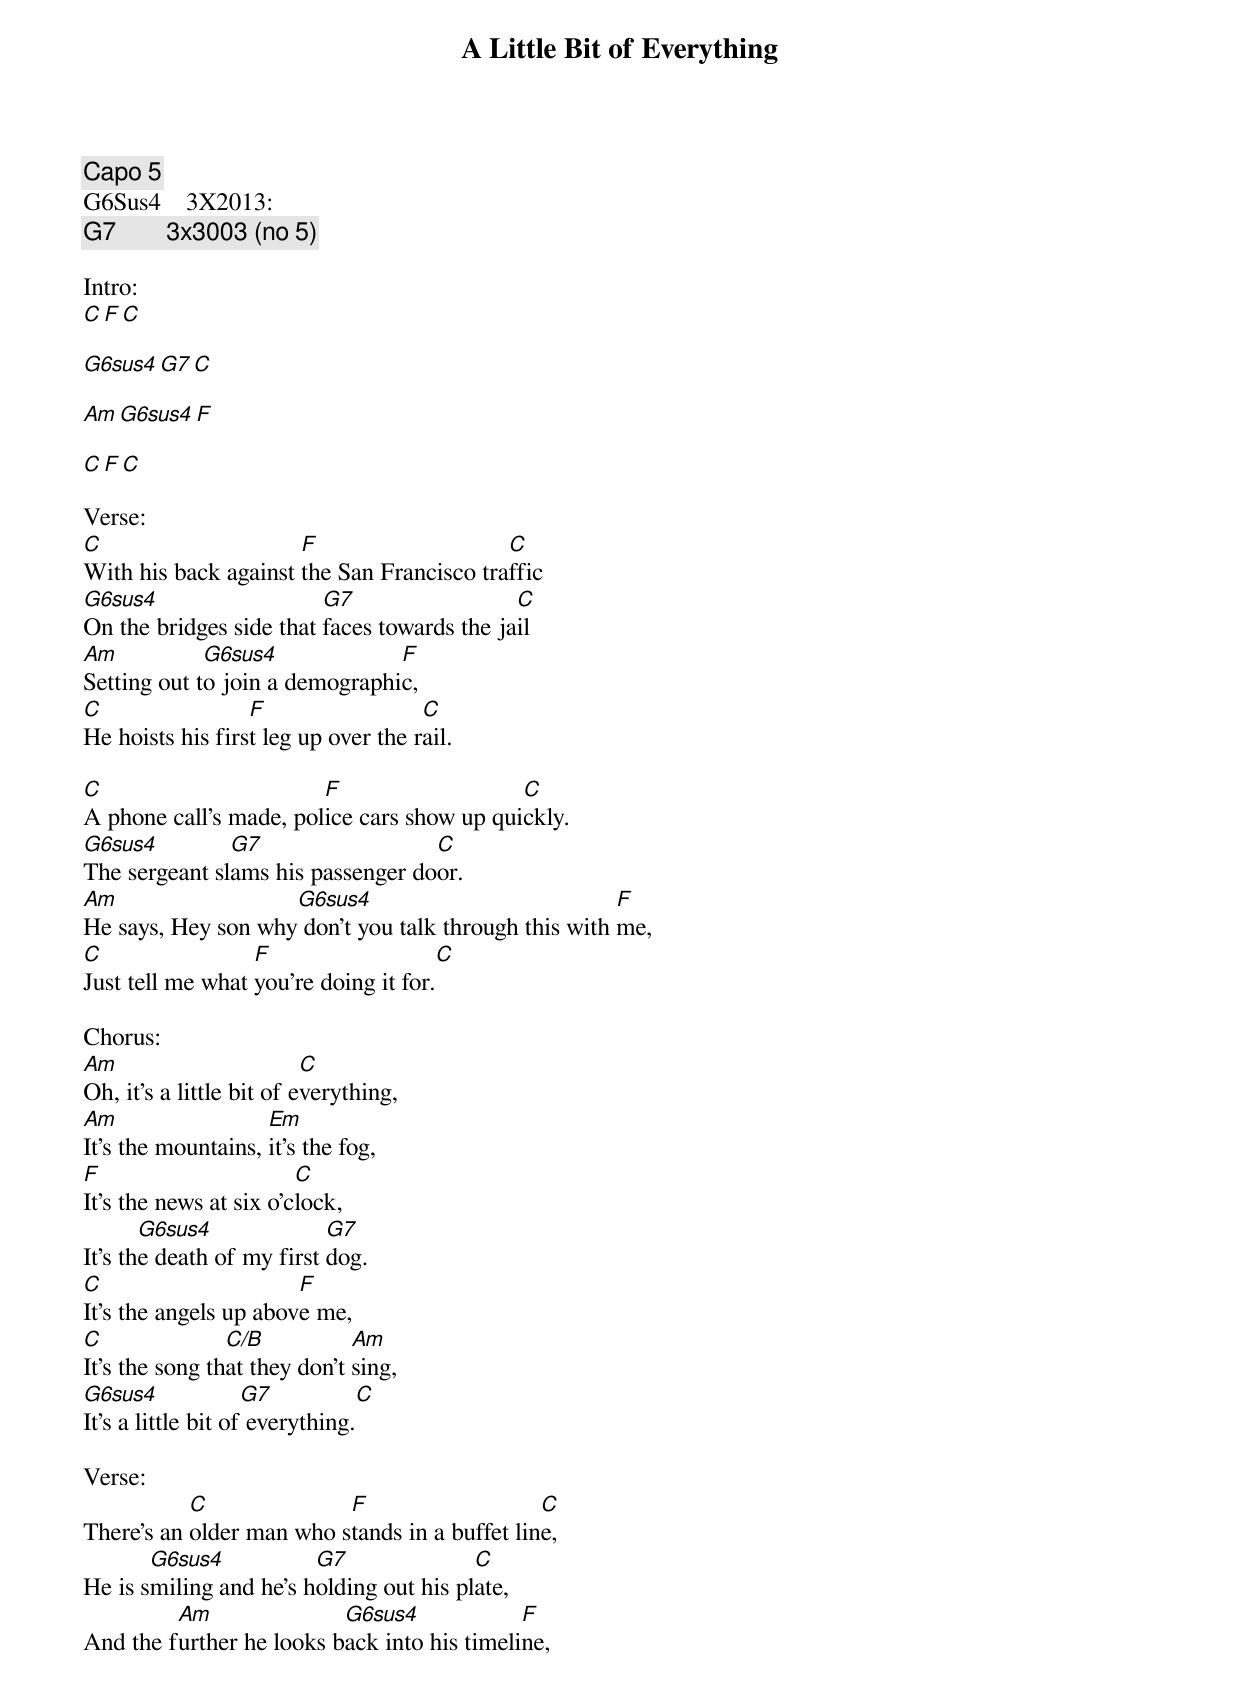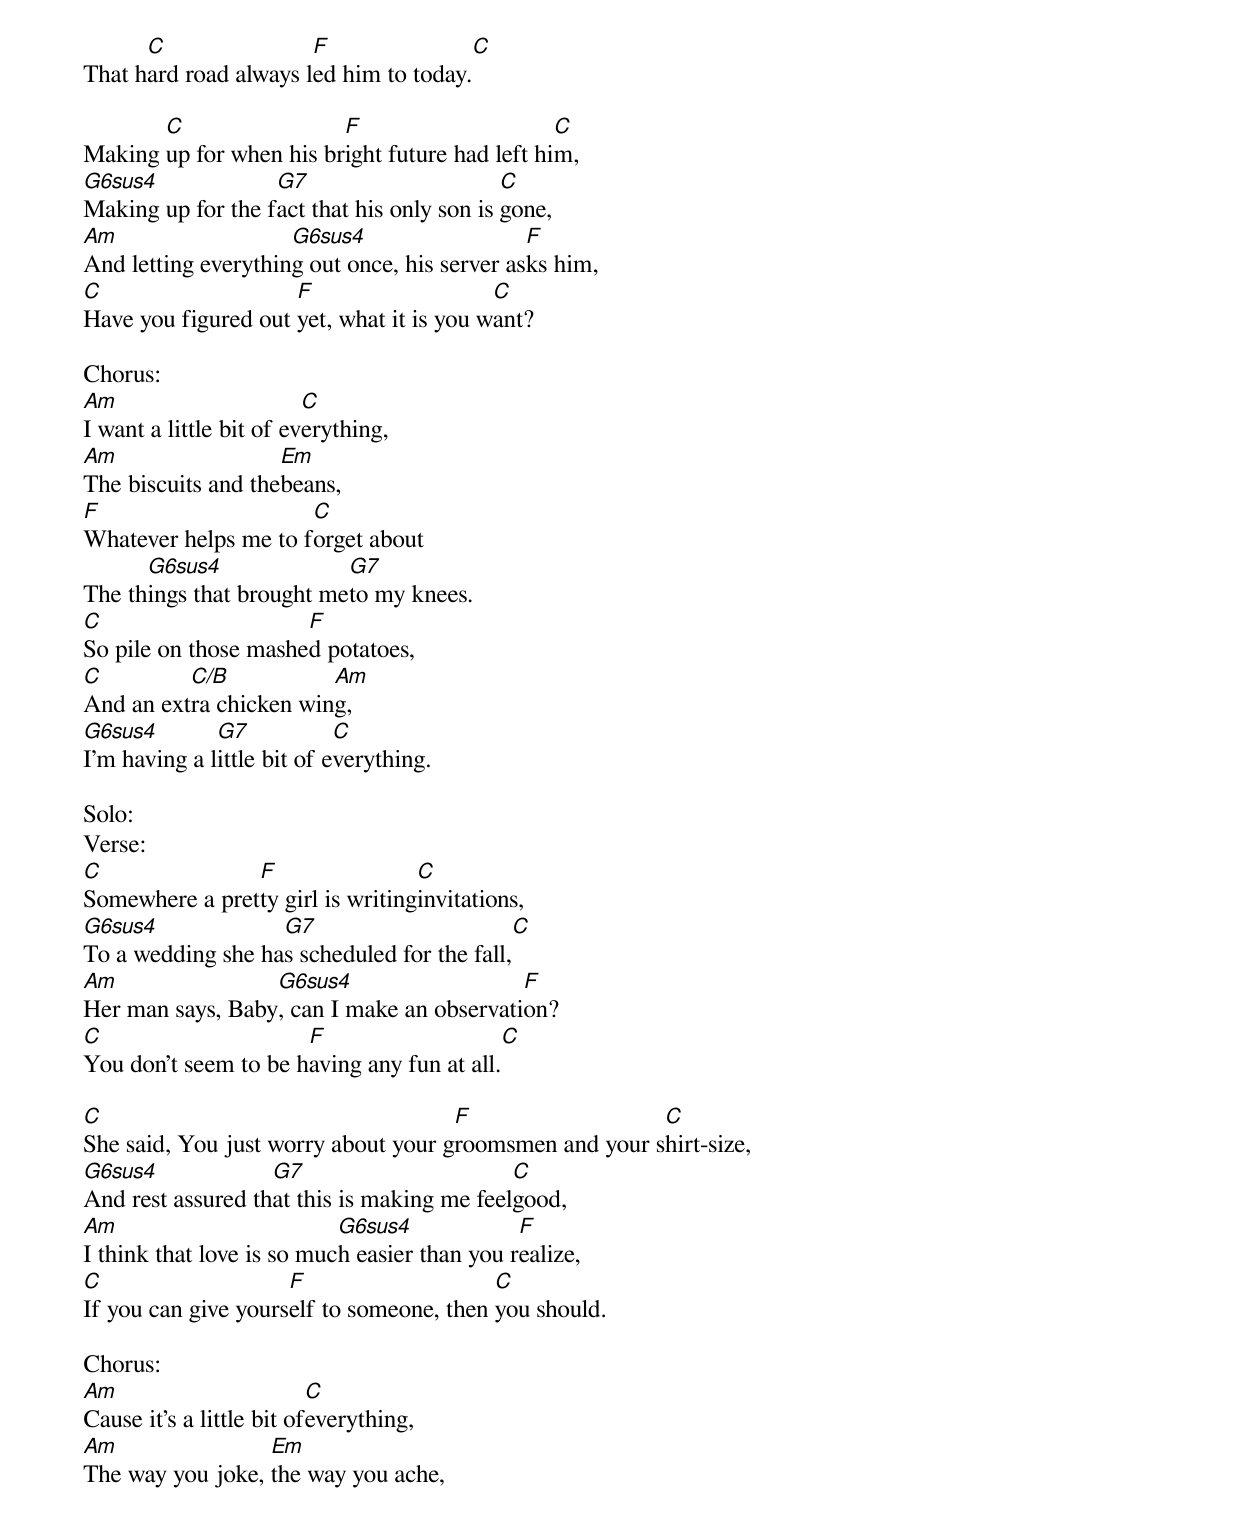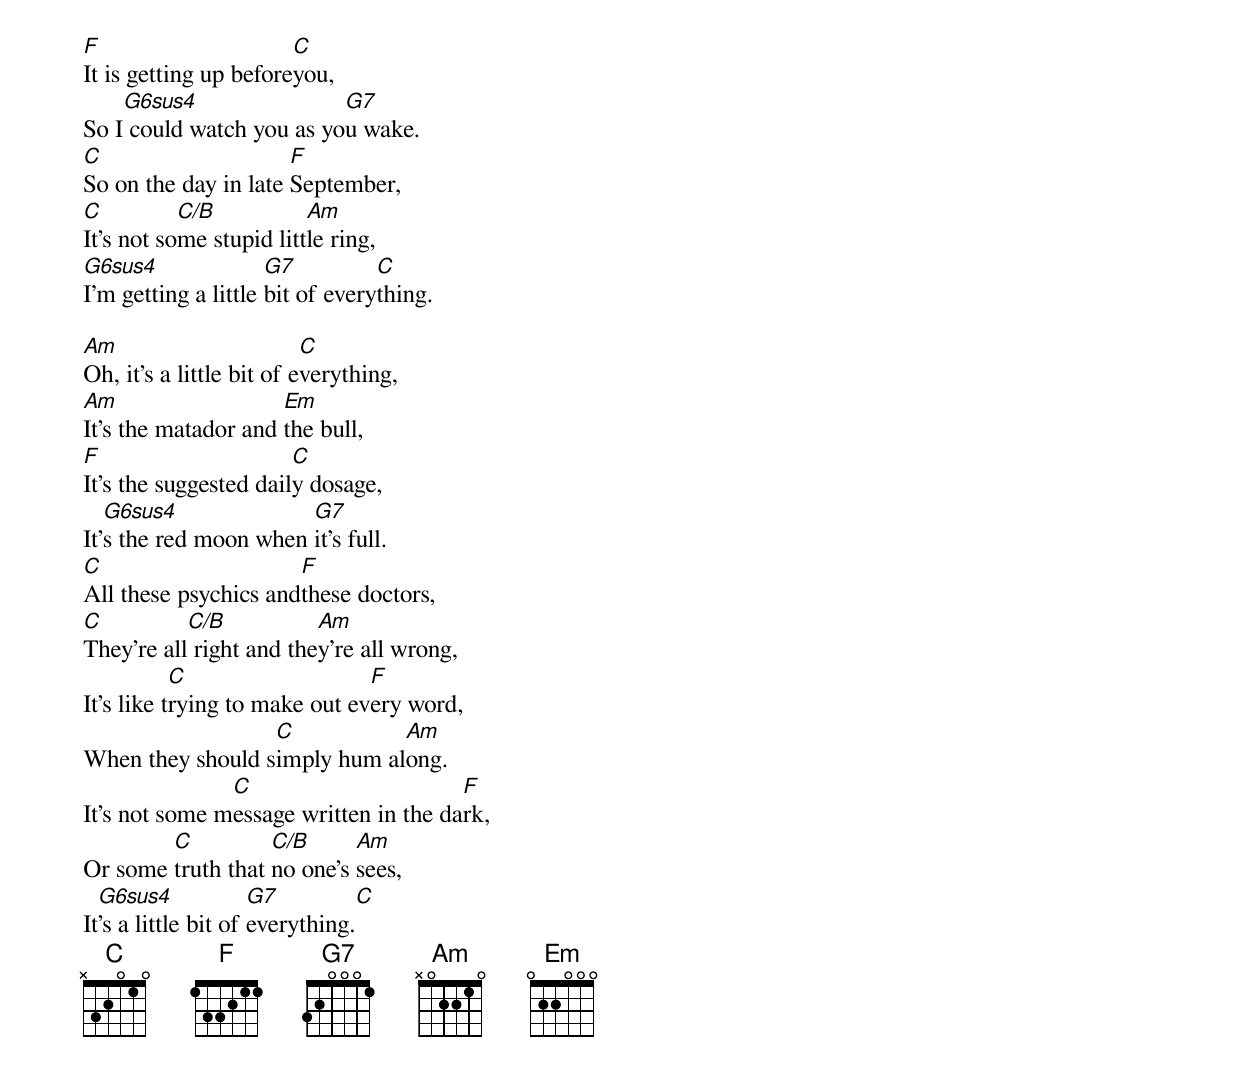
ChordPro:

{title:A Little Bit of Everything}
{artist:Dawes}
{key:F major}
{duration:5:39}
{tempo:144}
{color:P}

{comment: Capo 5}
G6Sus4    3X2013:
{comment: G7        3x3003 (no 5)}

Intro:
[C][F][C]

[G6sus4][G7][C]

[Am][G6sus4][F]

[C][F][C]

Verse:
[C]With his back against [F]the San Francisco tra[C]ffic
[G6sus4]On the bridges side that [G7]faces towards the ja[C]il
[Am]Setting out t[G6sus4]o join a demographi[F]c,
[C]He hoists his firs[F]t leg up over the r[C]ail.

[C]A phone call's made, pol[F]ice cars show up qui[C]ckly.
[G6sus4]The sergeant sl[G7]ams his passenger do[C]or.
[Am]He says, Hey son why[G6sus4] don't you talk through this with [F]me,
[C]Just tell me what [F]you're doing it for.[C]

Chorus:
[Am]Oh, it's a little bit of e[C]verything,
[Am]It's the mountains, [Em]it's the fog,
[F]It's the news at six o'c[C]lock,
It's th[G6sus4]e death of my first [G7]dog.
[C]It's the angels up abov[F]e me,
[C]It's the song th[C/B]at they don't [Am]sing,
[G6sus4]It's a little bit of[G7] everything.[C]

Verse:
There's an [C]older man who s[F]tands in a buffet lin[C]e,
He is s[G6sus4]miling and he's h[G7]olding out his pl[C]ate,
And the f[Am]urther he looks b[G6sus4]ack into his timeli[F]ne,
That h[C]ard road always l[F]ed him to today.[C]

Making [C]up for when his br[F]ight future had left hi[C]m,
[G6sus4]Making up for the f[G7]act that his only son is [C]gone,
[Am]And letting everythin[G6sus4]g out once, his server as[F]ks him,
[C]Have you figured out [F]yet, what it is you w[C]ant?

Chorus:
[Am]I want a little bit of ev[C]erything,
[Am]The biscuits and the[Em]beans,
[F]Whatever helps me to f[C]orget about
The th[G6sus4]ings that brought me[G7]to my knees.
[C]So pile on those mashe[F]d potatoes,
[C]And an ext[C/B]ra chicken win[Am]g,
[G6sus4]I'm having a l[G7]ittle bit of e[C]verything.

Solo:
Verse:
[C]Somewhere a pret[F]ty girl is writing[C]invitations,
[G6sus4]To a wedding she ha[G7]s scheduled for the fall,[C]
[Am]Her man says, Baby[G6sus4], can I make an observati[F]on?
[C]You don't seem to be h[F]aving any fun at all.[C]

[C]She said, You just worry about your g[F]roomsmen and your s[C]hirt-size,
[G6sus4]And rest assured th[G7]at this is making me feel[C]good,
[Am]I think that love is so muc[G6sus4]h easier than you r[F]ealize,
[C]If you can give yours[F]elf to someone, then [C]you should.

Chorus:
[Am]Cause it's a little bit of[C]everything,
[Am]The way you joke, [Em]the way you ache,
[F]It is getting up before[C]you,
So I[G6sus4] could watch you as yo[G7]u wake.
[C]So on the day in late [F]September,
[C]It's not so[C/B]me stupid litt[Am]le ring,
[G6sus4]I'm getting a little [G7]bit of every[C]thing.

[Am]Oh, it's a little bit of e[C]verything,
[Am]It's the matador and [Em]the bull,
[F]It's the suggested dail[C]y dosage,
It'[G6sus4]s the red moon when [G7]it's full.
[C]All these psychics and[F]these doctors,
[C]They're all[C/B] right and the[Am]y're all wrong,
It's like t[C]rying to make out ev[F]ery word,
When they should s[C]imply hum al[Am]ong.
It's not some m[C]essage written in the da[F]rk,
Or some [C]truth that [C/B]no one's [Am]sees,
It[G6sus4]'s a little bit of [G7]everything.[C]
